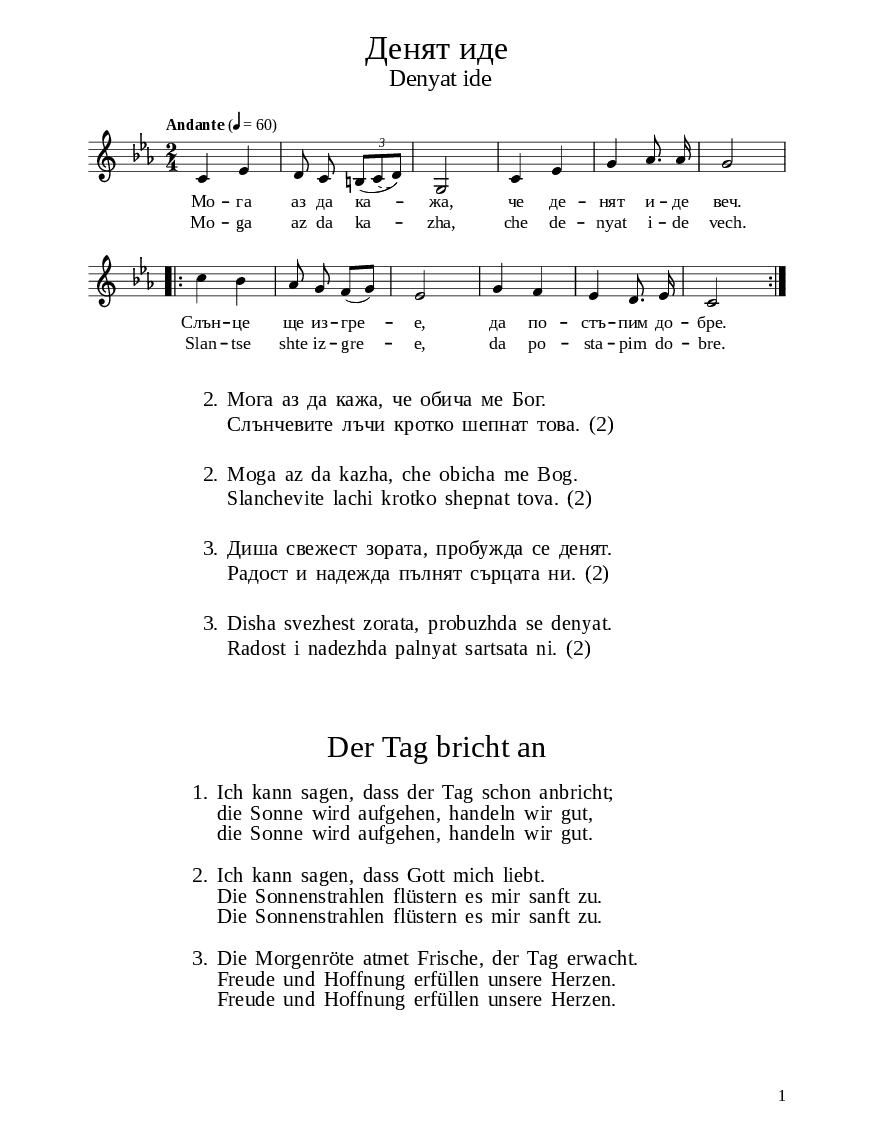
\version "2.24.0"

% include paper part and global functions
\include "include/globals.ily"

\bookpart {
  \include "include/bookpart-paper.ily"
  \score {
    \include "include/score-layout.ily"

    \new Voice \absolute {
      \clef treble
      \key c \minor
      \time 2/4
      \tempoFunc "Andante" 4 "60"
      \autoBeamOff

      c'4 es'4 | d'8  c'8  \tuplet 3/2 { b8\=1([ \slurDashed c'8\=2(d'8\=2)\=1)] } \slurSolid | g2 | c'4 es'4 | g'4 as'8. as'16 | g'2 | \break

      \repeat volta 2 {   c''4 bes' | as'8 g'8 f' [(g') ] | es'2 | g'4 f' | es'4 d'8. es'16| c'2} \break
    }

    \addlyrics {
      Мо -- га аз да ка -- жа, че де -- нят и -- де веч.

      Слън -- це ще из -- гре -- е, да по -- стъ -- пим до -- бре.
    }

    \addlyrics {
      Mo -- ga az da ka -- zha, che de -- nyat i -- de vech.

      Slan -- tse shte iz -- gre -- e, da po -- sta -- pim do -- bre.
    }

    \header {
      title = \titleFunc "Денят иде" " Denyat ide"
    }

    \midi{}

  } % score


  \markup \fontsize #bgCoupletFontSize {
    \hspace #11
    \override #`(baseline-skip . ,bgCoupletBaselineSkip)
    \column {

      \line {  2. Мога аз да кажа, че обича ме Бог.}

      \line {   "   " Слънчевите лъчи кротко шепнат това. (2)}
      \line { " "}

      \line {  2. Moga az da kazha, che obicha me Bog.}

      \line {   "   " Slanchevite lachi krotko shepnat tova. (2)}
      \line { " "}

      \line {   3.  Диша свежест зората, пробужда се денят.}

      \line {   "   " Радост и надежда пълнят сърцата ни. (2) }
      \line {   "   "}


      \line {  3. Disha svezhest zorata, probuzhda se denyat.}

      \line {   "   " Radost i nadezhda palnyat sartsata ni. (2) }
      \line {" "}
      \line {" "}
      \line {" "}

    }
  } % markup

  %\pageBreak

  % include foreign translation(s) of the song
  \version "2.24.1"

\markup \fill-line { \fontsize #deTitleFontSize "Der Tag bricht an" }
\markup \null
\markup \null
\markup \fontsize #deCoupletFontSize {
  \hspace #10
  \override #`(baseline-skip . ,deCoupletBaselineSkip)

  \column {

 \line { 1.	Ich kann sagen, dass der Tag schon anbricht;}
 \line { "   "die Sonne wird aufgehen, handeln wir gut,}
 \line { "   "die Sonne wird aufgehen, handeln wir gut.}
 \line { "  "}

 \line { 2.	Ich kann sagen, dass Gott mich liebt.}

 \line { "   "Die Sonnenstrahlen flüstern es mir sanft zu.  }
 \line { "   "Die Sonnenstrahlen flüstern es mir sanft zu. }
 \line { "  "}

 \line { 3.	Die Morgenröte atmet Frische, der Tag erwacht. }
 \line { "   "Freude und Hoffnung erfüllen unsere Herzen. }
 \line { "   "Freude und Hoffnung erfüllen unsere Herzen.}

  }
}


} % bookpart

